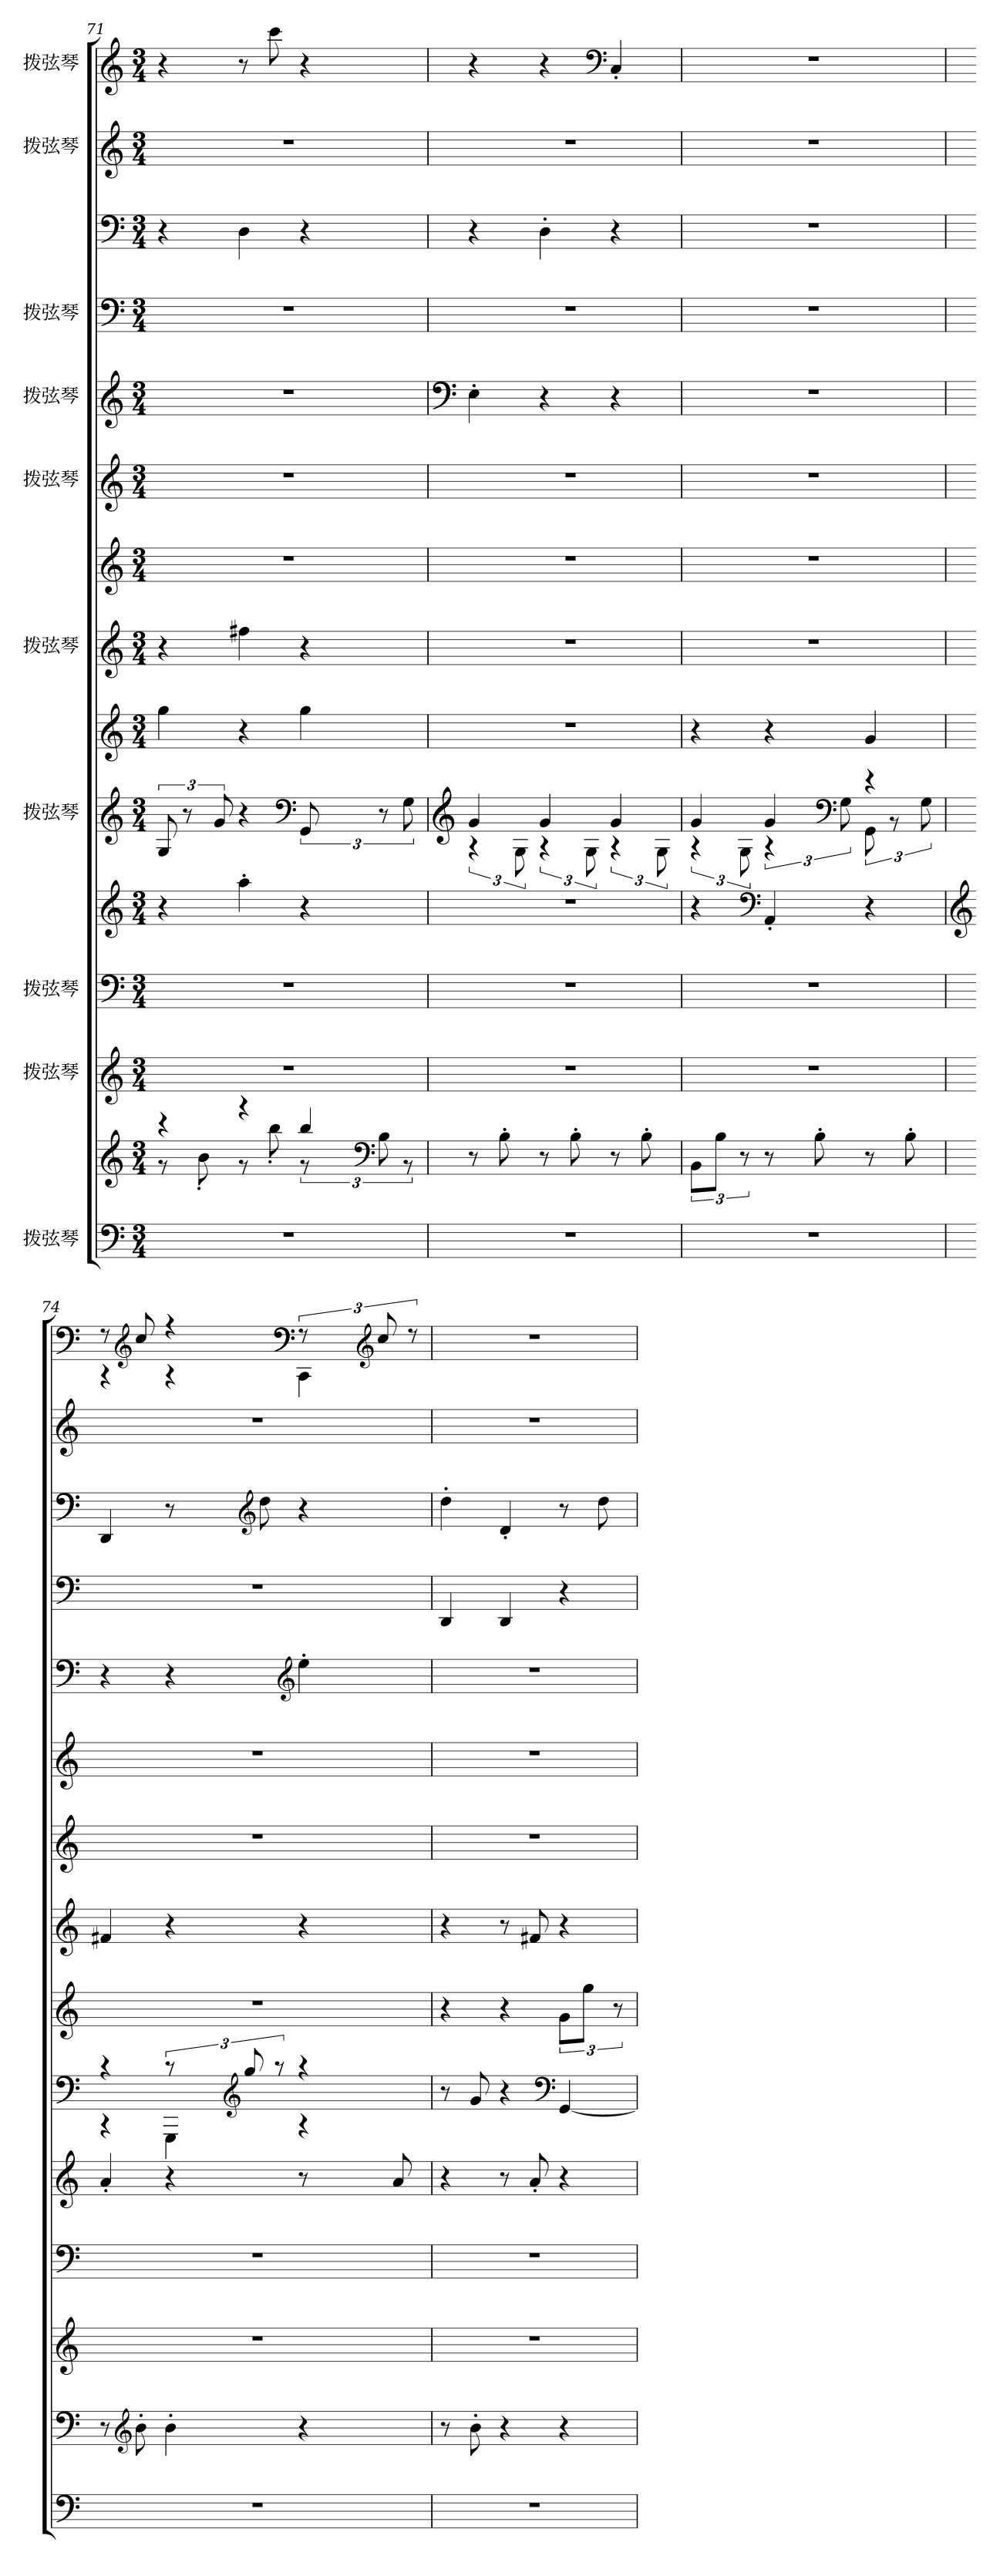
**kern	**kern	**kern	**kern	**kern	**kern	**kern	**kern	**kern	**kern	**kern	**kern	**kern	**kern	**kern
*part10	*part10	*part9	*part8	*part8	*part7	*part7	*part6	*part6	*part5	*part4	*part3	*part3	*part2	*part1
*staff15	*staff14	*staff13	*staff12	*staff11	*staff10	*staff9	*staff8	*staff7	*staff6	*staff5	*staff4	*staff3	*staff2	*staff1
*I"拨弦琴	*	*I"拨弦琴	*I"拨弦琴	*	*I"拨弦琴	*	*I"拨弦琴	*	*I"拨弦琴	*I"拨弦琴	*I"拨弦琴	*	*I"拨弦琴	*I"拨弦琴
*clefF4	*clefG2	*clefG2	*clefF4	*clefG2	*clefG2	*clefG2	*clefG2	*clefG2	*clefG2	*clefG2	*clefF4	*clefF4	*clefG2	*clefG2
*k[]	*k[]	*k[]	*k[]	*k[]	*k[]	*k[]	*k[]	*k[]	*k[]	*k[]	*k[]	*k[]	*k[]	*k[]
*M3/4	*M3/4	*M3/4	*M3/4	*M3/4	*M3/4	*M3/4	*M3/4	*M3/4	*M3/4	*M3/4	*M3/4	*M3/4	*M3/4	*M3/4
=71	=71	=71	=71	=71	=71	=71	=71	=71	=71	=71	=71	=71	=71	=71
*	*^	*	*	*	*	*	*	*	*	*	*	*	*	*
2.r	4r	8r	2.r	2.r	4r	12G/	4gg\	4r	2.r	2.r	2.r	2.r	4r	2.r	4r
.	.	.	.	.	.	12r	.	.	.	.	.	.	.	.	.
.	.	8b'\	.	.	.	.	.	.	.	.	.	.	.	.	.
.	.	.	.	.	.	12g/	.	.	.	.	.	.	.	.	.
.	4r	8r	.	.	4aa'\	4r	4r	4ff#X\	.	.	.	.	4D\	.	8r
.	.	8bb'\	.	.	.	.	.	.	.	.	.	.	.	.	8ccc\
*	*	*	*	*	*	*clefF4	*	*	*	*	*	*	*	*	*
.	4bb/	12r	.	.	4r	12GG/	4gg\	4r	.	.	.	.	4r	.	4r
*	*clefF4	*	*	*	*	*	*	*	*	*	*	*	*	*	*
.	.	12B\	.	.	.	12r	.	.	.	.	.	.	.	.	.
.	.	12r	.	.	.	12G\	.	.	.	.	.	.	.	.	.
*	*v	*v	*	*	*	*	*	*	*	*	*	*	*	*	*
=72	=72	=72	=72	=72	=72	=72	=72	=72	=72	=72	=72	=72	=72	=72
*	*	*	*	*	*clefG2	*	*	*	*	*clefF4	*	*	*	*
*	*	*	*	*	*^	*	*	*	*	*	*	*	*	*
2.r	8r	2.r	2.r	2.r	4g/	6r	2.r	2.r	2.r	2.r	4E'\	2.r	4r	2.r	4r
.	8B'\	.	.	.	.	.	.	.	.	.	.	.	.	.	.
.	.	.	.	.	.	12G\	.	.	.	.	.	.	.	.	.
.	8r	.	.	.	4g/	6r	.	.	.	.	4r	.	4D'\	.	4r
.	8B'\	.	.	.	.	.	.	.	.	.	.	.	.	.	.
.	.	.	.	.	.	12G\	.	.	.	.	.	.	.	.	.
*	*	*	*	*	*	*	*	*	*	*	*	*	*	*	*clefF4
.	8r	.	.	.	4g/	6r	.	.	.	.	4r	.	4r	.	4C'/
.	8B'\	.	.	.	.	.	.	.	.	.	.	.	.	.	.
.	.	.	.	.	.	12G\	.	.	.	.	.	.	.	.	.
!!LO:PB:g=z
=73	=73	=73	=73	=73	=73	=73	=73	=73	=73	=73	=73	=73	=73	=73	=73
2.r	12BB\L	2.r	2.r	4r	4g/	6r	4r	2.r	2.r	2.r	2.r	2.r	2.r	2.r	2.r
.	12B\J	.	.	.	.	.	.	.	.	.	.	.	.	.	.
.	12r	.	.	.	.	12G\	.	.	.	.	.	.	.	.	.
*	*	*	*	*clefF4	*	*	*	*	*	*	*	*	*	*	*
.	8r	.	.	4AA'/	4g/	6r	4r	.	.	.	.	.	.	.	.
.	8B'\	.	.	.	.	.	.	.	.	.	.	.	.	.	.
*	*	*	*	*	*clefF4	*	*	*	*	*	*	*	*	*	*
.	.	.	.	.	.	12G\	.	.	.	.	.	.	.	.	.
.	8r	.	.	4r	4r	12GG\	4g/	.	.	.	.	.	.	.	.
.	.	.	.	.	.	12r	.	.	.	.	.	.	.	.	.
.	8B'\	.	.	.	.	.	.	.	.	.	.	.	.	.	.
.	.	.	.	.	.	12G\	.	.	.	.	.	.	.	.	.
=74	=74	=74	=74	=74	=74	=74	=74	=74	=74	=74	=74	=74	=74	=74	=74
*	*	*	*	*clefG2	*	*	*	*	*	*	*	*	*	*	*
*	*	*	*	*	*	*	*	*	*	*	*	*	*	*	*^
2.r	8r	2.r	2.r	4a'/	4r	4r	2.r	4f#X/	2.r	2.r	4r	2.r	4DD/	2.r	8r	4r
*	*clefG2	*	*	*	*	*	*	*	*	*	*	*	*	*	*clefG2	*
.	8b'\	.	.	.	.	.	.	.	.	.	.	.	.	.	8cc/	.
.	4b'\	.	.	4r	12r	4GGG\	.	4r	.	.	4r	.	8r	.	4r	4r
*	*	*	*	*	*clefG2	*	*	*	*	*	*	*	*	*	*	*
.	.	.	.	.	12gg/	.	.	.	.	.	.	.	.	.	.	.
*	*	*	*	*	*	*	*	*	*	*	*	*	*clefG2	*	*	*
.	.	.	.	.	.	.	.	.	.	.	.	.	8dd\	.	.	.
.	.	.	.	.	12r	.	.	.	.	.	.	.	.	.	.	.
*	*	*	*	*	*	*	*	*	*	*	*clefG2	*	*	*	*clefF4	*
.	4r	.	.	8r	4r	4r	.	4r	.	.	4ee'\	.	4r	.	12r	4CC\
*	*	*	*	*	*	*	*	*	*	*	*	*	*	*	*clefG2	*
.	.	.	.	.	.	.	.	.	.	.	.	.	.	.	12cc/	.
.	.	.	.	8a/	.	.	.	.	.	.	.	.	.	.	.	.
.	.	.	.	.	.	.	.	.	.	.	.	.	.	.	12r	.
*	*	*	*	*	*v	*v	*	*	*	*	*	*	*	*	*v	*v
=75	=75	=75	=75	=75	=75	=75	=75	=75	=75	=75	=75	=75	=75	=75
2.r	8r	2.r	2.r	4r	8r	4r	4r	2.r	2.r	2.r	4DD/	4dd'\	2.r	2.r
.	8b'\	.	.	.	8g/	.	.	.	.	.	.	.	.	.
.	4r	.	.	8r	4r	4r	8r	.	.	.	4DD/	4d'/	.	.
.	.	.	.	8a'/	.	.	8f#X/	.	.	.	.	.	.	.
*	*	*	*	*	*clefF4	*	*	*	*	*	*	*	*	*
.	4r	.	.	4r	[4GG/	12g\L	4r	.	.	.	4r	8r	.	.
.	.	.	.	.	.	12gg\J	.	.	.	.	.	.	.	.
.	.	.	.	.	.	.	.	.	.	.	.	8dd\	.	.
.	.	.	.	.	.	12r	.	.	.	.	.	.	.	.
=	=	=	=	=	=	=	=	=	=	=	=	=	=	=
*-	*-	*-	*-	*-	*-	*-	*-	*-	*-	*-	*-	*-	*-	*-
